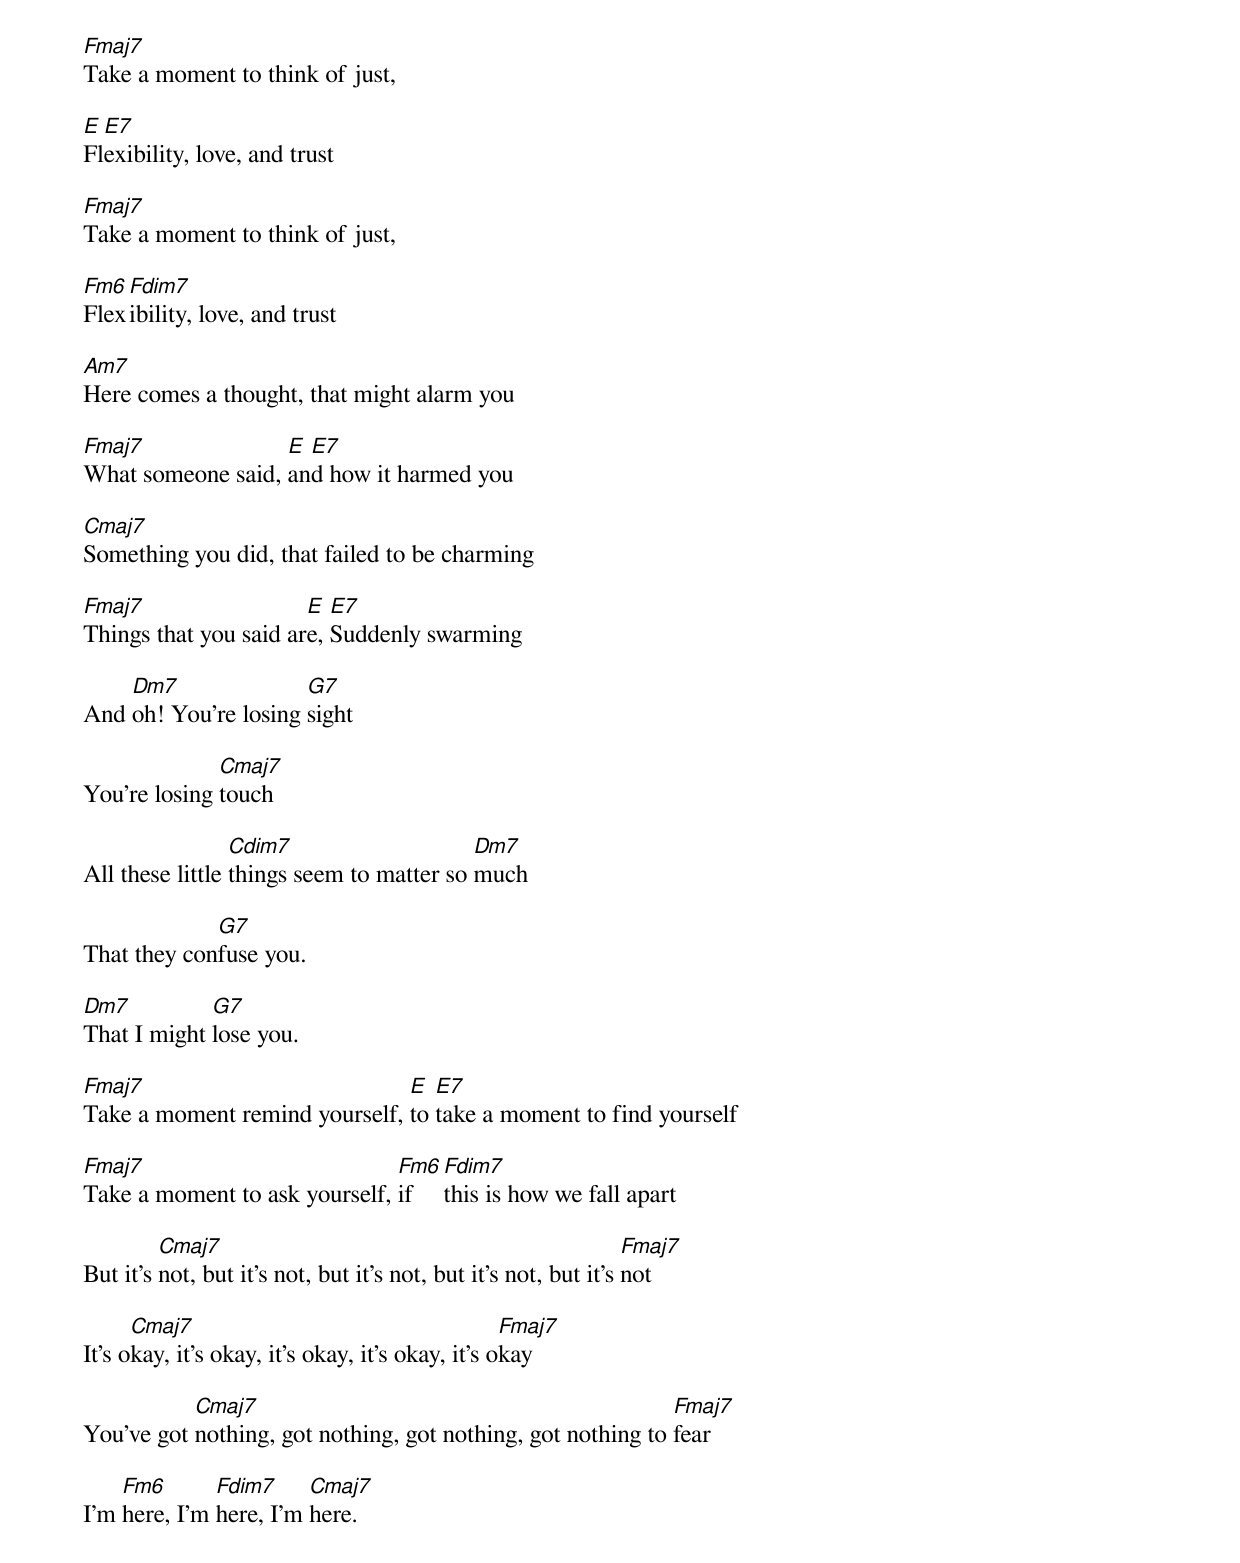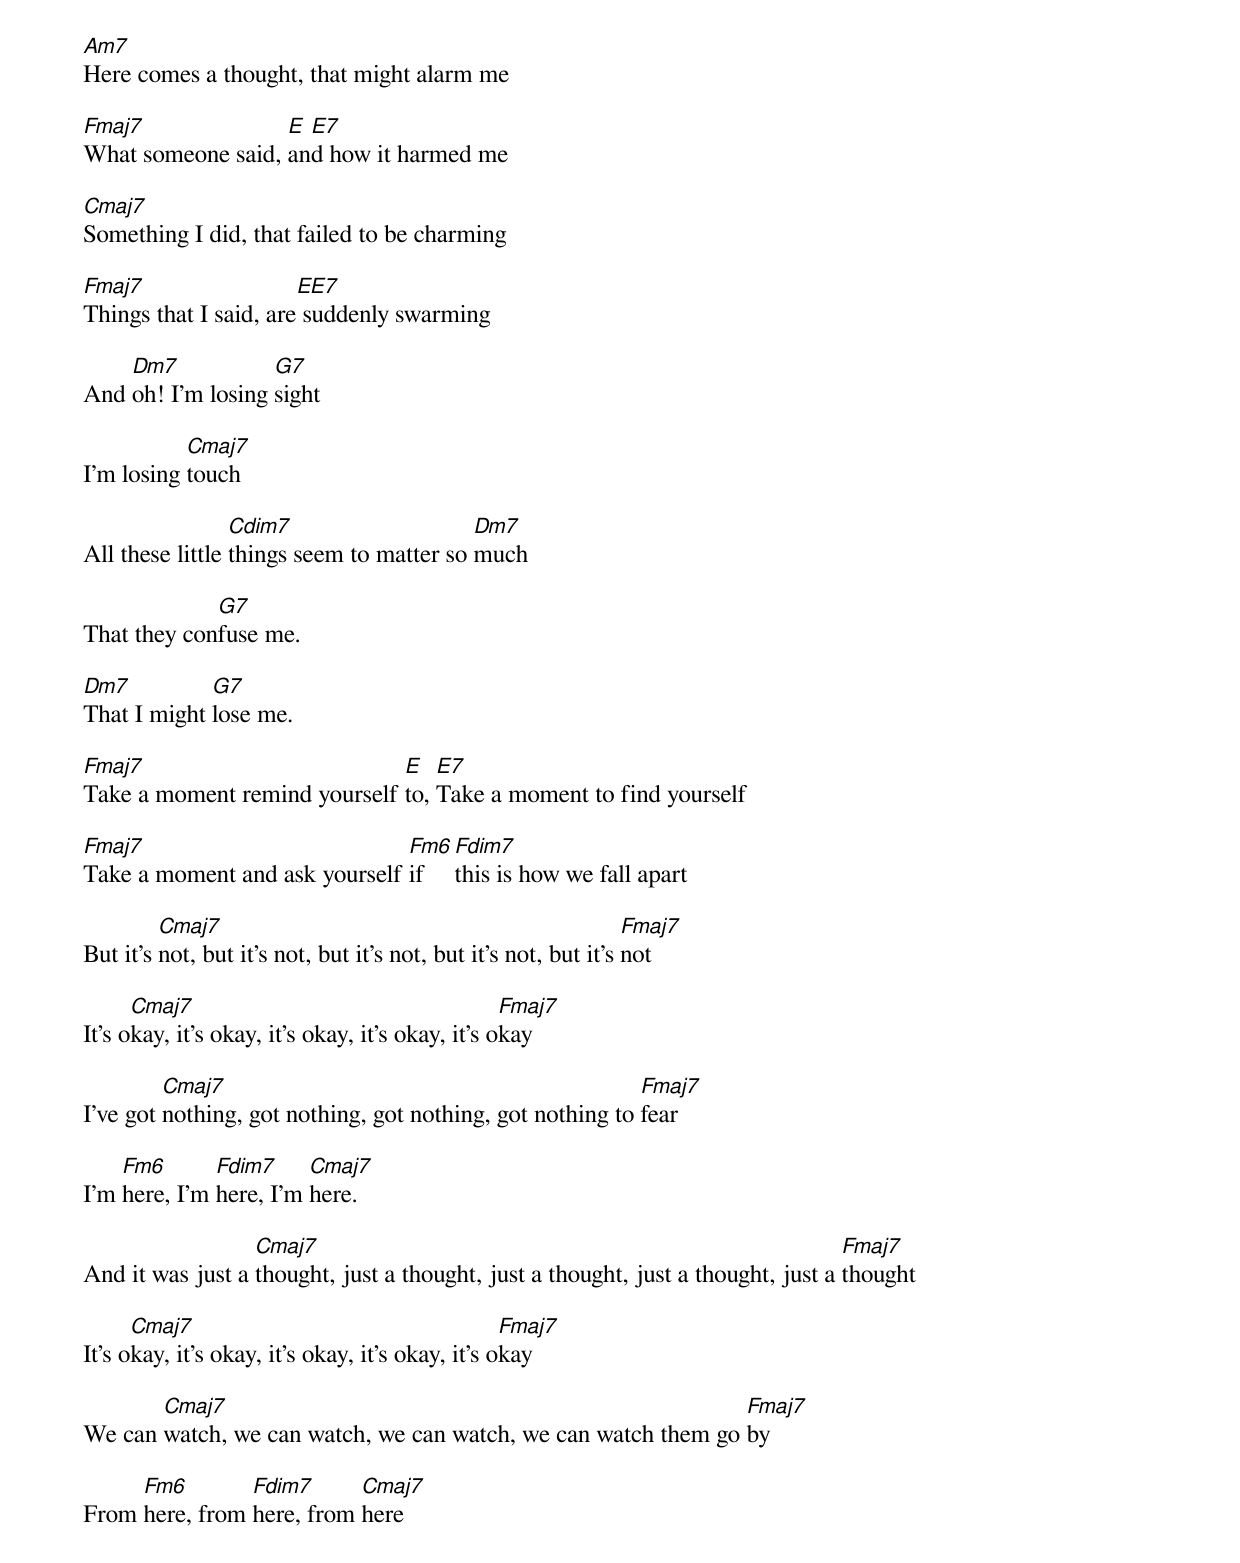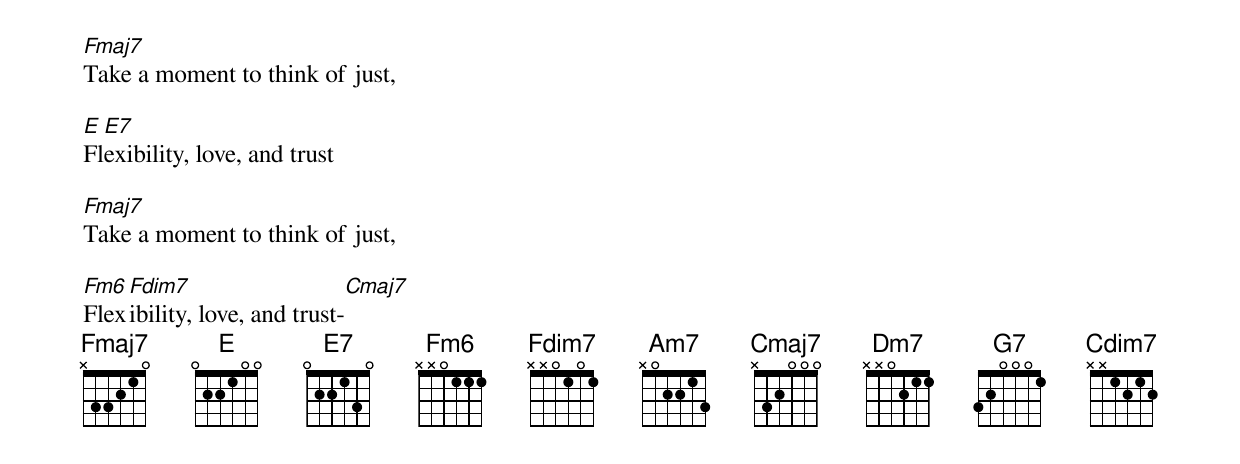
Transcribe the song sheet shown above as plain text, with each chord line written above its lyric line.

Fmaj7
Take a moment to think of just,

E E7
Flexibility, love, and trust

Fmaj7
Take a moment to think of just,

Fm6 Fdim7
Flexibility, love, and trust

Am7
Here comes a thought, that might alarm you

Fmaj7              E E7
What someone said, and how it harmed you

Cmaj7
Something you did, that failed to be charming

Fmaj7                  E  E7
Things that you said are, Suddenly swarming

    Dm7               G7
And oh! You're losing sight

              Cmaj7
You're losing touch

                 Cdim7                    Dm7
All these little things seem to matter so much

             G7
That they confuse you.

Dm7          G7
That I might lose you.

Fmaj7                          E  E7
Take a moment remind yourself, to take a moment to find yourself

Fmaj7                          Fm6 Fdim7
Take a moment to ask yourself, if  this is how we fall apart

         Cmaj7                                                   Fmaj7
But it's not, but it's not, but it's not, but it's not, but it's not

      Cmaj7                                       Fmaj7
It's okay, it's okay, it's okay, it's okay, it's okay

           Cmaj7                                             Fmaj7
You've got nothing, got nothing, got nothing, got nothing to fear

    Fm6       Fdim7     Cmaj7
I'm here, I'm here, I'm here.

Am7
Here comes a thought, that might alarm me

Fmaj7              E E7
What someone said, and how it harmed me

Cmaj7
Something I did, that failed to be charming

Fmaj7                  EE7
Things that I said, are suddenly swarming

    Dm7            G7
And oh! I'm losing sight

           Cmaj7
I'm losing touch

                 Cdim7                    Dm7
All these little things seem to matter so much

             G7
That they confuse me.

Dm7          G7
That I might lose me.

Fmaj7                         E   E7
Take a moment remind yourself to, Take a moment to find yourself

Fmaj7                          Fm6 Fdim7
Take a moment and ask yourself if  this is how we fall apart

         Cmaj7                                                   Fmaj7
But it's not, but it's not, but it's not, but it's not, but it's not

      Cmaj7                                       Fmaj7
It's okay, it's okay, it's okay, it's okay, it's okay

         Cmaj7                                             Fmaj7
I've got nothing, got nothing, got nothing, got nothing to fear

    Fm6       Fdim7     Cmaj7
I'm here, I'm here, I'm here.

                  Cmaj7                                                           Fmaj7
And it was just a thought, just a thought, just a thought, just a thought, just a thought

      Cmaj7                                       Fmaj7
It's okay, it's okay, it's okay, it's okay, it's okay

       Cmaj7                                                   Fmaj7
We can watch, we can watch, we can watch, we can watch them go by

     Fm6        Fdim7      Cmaj7
From here, from here, from here

Fmaj7
Take a moment to think of just,

E E7
Flexibility, love, and trust

Fmaj7
Take a moment to think of just,

Fm6 Fdim7                         Cmaj7
Flexibility, love, and trust-
